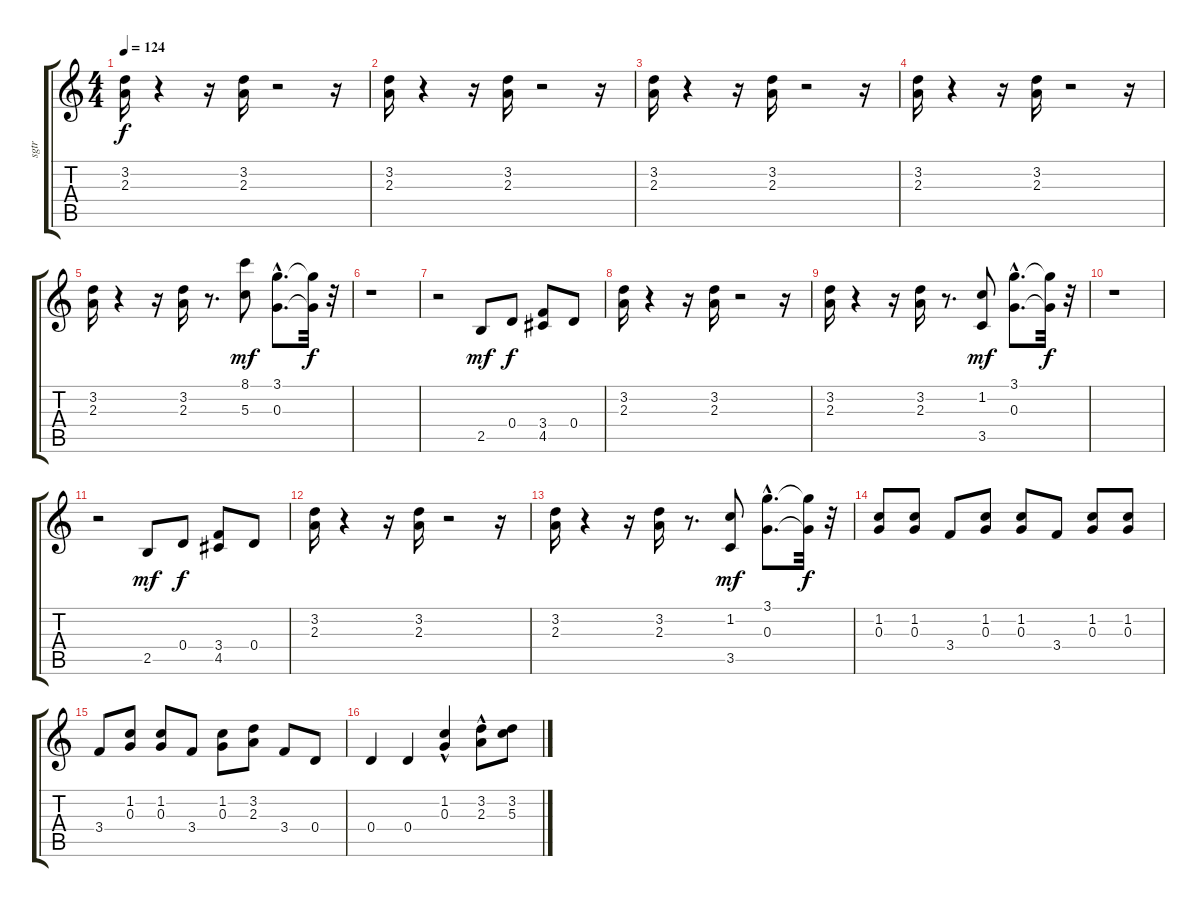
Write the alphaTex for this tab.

\track ("sgtr" "sgtr") {instrument distortionguitar}
\staff {score tabs}
\tuning (E4 B3 G3 D3 A2 E2) {hide}
\ts (4 4)
\tempo 124
\clef g2
\ks c
(3.2 2.3).16{dy f} r.4 r.16 (3.2 2.3).16 r.2 r.16 |
(3.2 2.3).16 r.4 r.16 (3.2 2.3).16 r.2 r.16 |
(3.2 2.3).16 r.4 r.16 (3.2 2.3).16 r.2 r.16 |
(3.2 2.3).16 r.4 r.16 (3.2 2.3).16 r.2 r.16 |
(3.2 2.3).16 r.4 r.16 (3.2 2.3).16 r.8{d} (8.1 5.3).8{dy mf} (3.1{hac} 0.3{hac}).8{d} (3.1{t} 0.3{t}).32{dy f} r.32 |
r.1 |
r.2 2.5.8{dy mf} 0.4.8{dy f} (3.4 4.5).8 0.4.8 |
(3.2 2.3).16 r.4 r.16 (3.2 2.3).16 r.2 r.16 |
(3.2 2.3).16 r.4 r.16 (3.2 2.3).16 r.8{d} (1.2 3.5).8{dy mf} (3.1{hac} 0.3{hac}).8{d} (3.1{t} 0.3{t}).32{dy f} r.32 |
r.1 |
r.2 2.5.8{dy mf} 0.4.8{dy f} (3.4 4.5).8 0.4.8 |
(3.2 2.3).16 r.4 r.16 (3.2 2.3).16 r.2 r.16 |
(3.2 2.3).16 r.4 r.16 (3.2 2.3).16 r.8{d} (1.2 3.5).8{dy mf} (3.1{hac} 0.3{hac}).8{d} (3.1{t} 0.3{t}).32{dy f} r.32 |
(1.2 0.3).8 (1.2 0.3).8 3.4.8 (1.2 0.3).8 (1.2 0.3).8 3.4.8 (1.2 0.3).8 (1.2 0.3).8 |
3.4.8 (1.2 0.3).8 (1.2 0.3).8 3.4.8 (1.2 0.3).8 (3.2 2.3).8 3.4.8 0.4.8 |
0.4.4 0.4.4 (1.2 0.3{hac}).4 (3.2{hac} 2.3).8 (3.2 5.3).8
